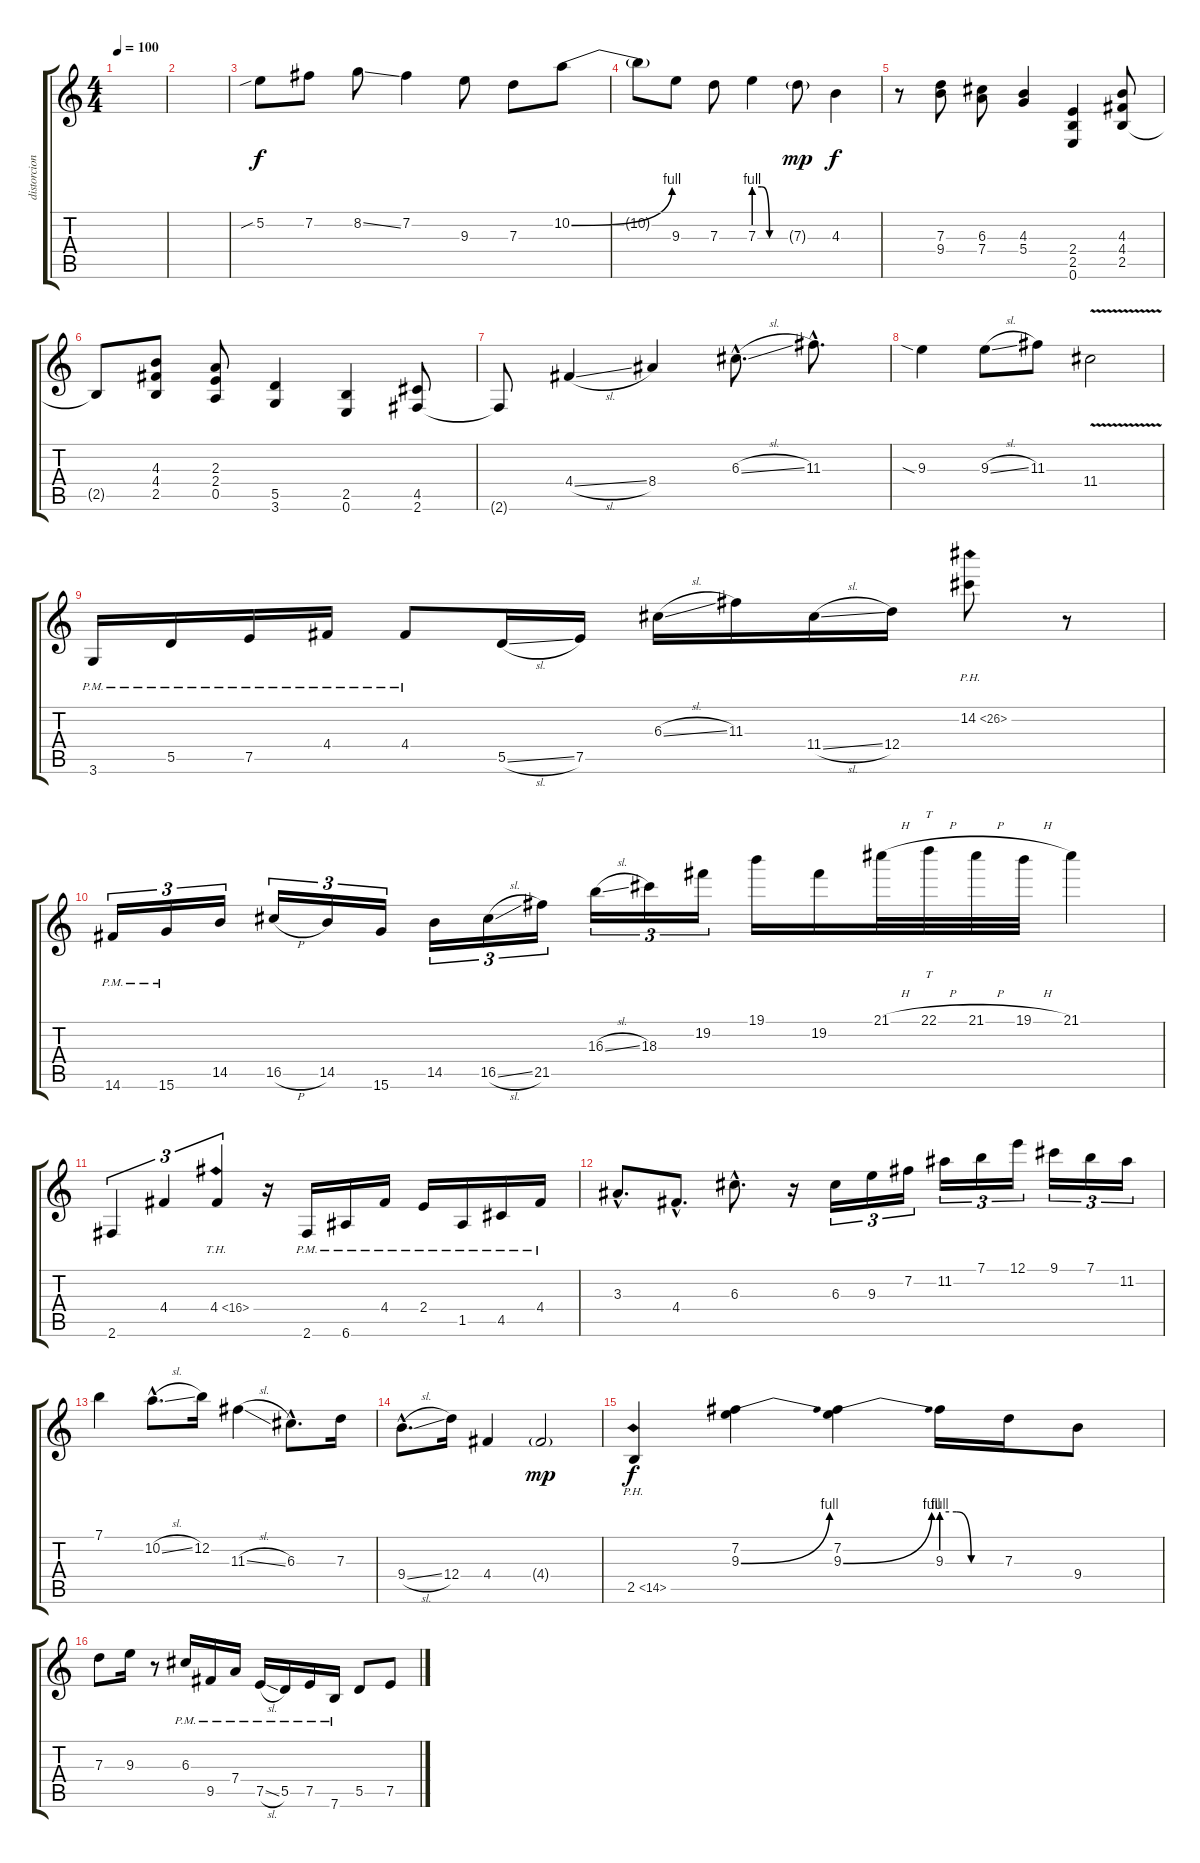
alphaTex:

\track ("distorcion" "distorcion") {instrument distortionguitar}
\staff {score tabs}
\tuning (E4 B3 G3 D3 A2 E2) {hide}
\ts (4 4)
\tempo 100
\clef g2
\ks c
|
|
5.2{sib}.8 7.2.8 8.2{ss}.8 7.2.4 9.3.8 7.3.8 10.2{be (bend 0 0 60 4)}.8 |
10.2{t}.8 9.3.8 7.3.8 7.3{be (custom 0 4 15 4 30 0 60 0)}.4 7.3{g}.8{dy mp} 4.3.4{dy f} |
r.8 (7.3 9.4).8 (6.3 7.4).8 (4.3 5.4).4 (2.4 2.5 0.6).4 (4.3 4.4 2.5).8 |
2.5{t}.8 (4.3 4.4 2.5).8 (2.3 2.4 0.5).8 (5.5 3.6).4 (2.5 0.6).4 (4.5 2.6).8 |
2.6{t}.8 4.4{sl}.4 8.4.4 6.3{sl hac}.8{d} 11.3{hac}.8{d} |
9.3{sia}.4 9.3{sl}.8 11.3.8 11.4{v}.2 |
3.6{pm}.16 5.5{pm}.16 7.5{pm}.16 4.4{pm}.16 4.4{pm}.8 5.5{sl}.16 7.5.16 6.3{sl}.16 11.3.16 11.4{sl}.16 12.4.16 14.2{ph 12}.8 r.8 |
14.6{pm}.16{tu (3 2)} 15.6{pm}.16{tu (3 2)} 14.5.16{tu (3 2)} 16.5{h}.16{tu (3 2)} 14.5.16{tu (3 2)} 15.6.16{tu (3 2)} 14.5.16{tu (3 2)} 16.5{sl}.16{tu (3 2)} 21.5.16{tu (3 2)} 16.3{sl}.16{tu (3 2)} 18.3.16{tu (3 2)} 19.2.16{tu (3 2)} 19.1.16 19.2.16 21.1{h}.32 22.1{h}.32{tt} 21.1{h}.32 19.1{h}.32 21.1.4 |
2.6.4{tu (3 2)} 4.4.4{tu (3 2)} 4.4{th 12}.4{tu (3 2)} r.16 2.6{pm}.16 6.6{pm}.16 4.4{pm}.16 2.4{pm}.16 1.5{pm}.16 4.5{pm}.16 4.4{pm}.16 |
3.3{hac}.8{d} 4.4{hac}.8{d} 6.3{hac}.8{d} r.16 6.3.16{tu (3 2)} 9.3.16{tu (3 2)} 7.2.16{tu (3 2)} 11.2.16{tu (3 2)} 7.1.16{tu (3 2)} 12.1.16{tu (3 2)} 9.1.16{tu (3 2)} 7.1.16{tu (3 2)} 11.2.16{tu (3 2)} |
7.1.4 10.2{sl hac}.8{d} 12.2.16 11.3{sl}.4 6.3{hac}.8{d} 7.3.16 |
9.4{sl hac}.8{d} 12.4.16 4.4.4 4.4{g}.2{dy mp} |
2.5{ph 12}.4{dy f} (7.2 9.3{be (bend 0 0 60 4)}).4 (7.2 9.3{be (bend 0 0 60 4)}).4 9.3{be (custom 0 4 15 4 30 0 60 0)}.16 7.3.16 9.4.8 |
7.3.8 9.3.16 r.8 6.3{pm}.16 9.5{pm}.16 7.4{pm}.16 7.5{sl pm}.16 5.5{pm}.16 7.5{pm}.16 7.6{pm}.16 5.5.8 7.5.8
